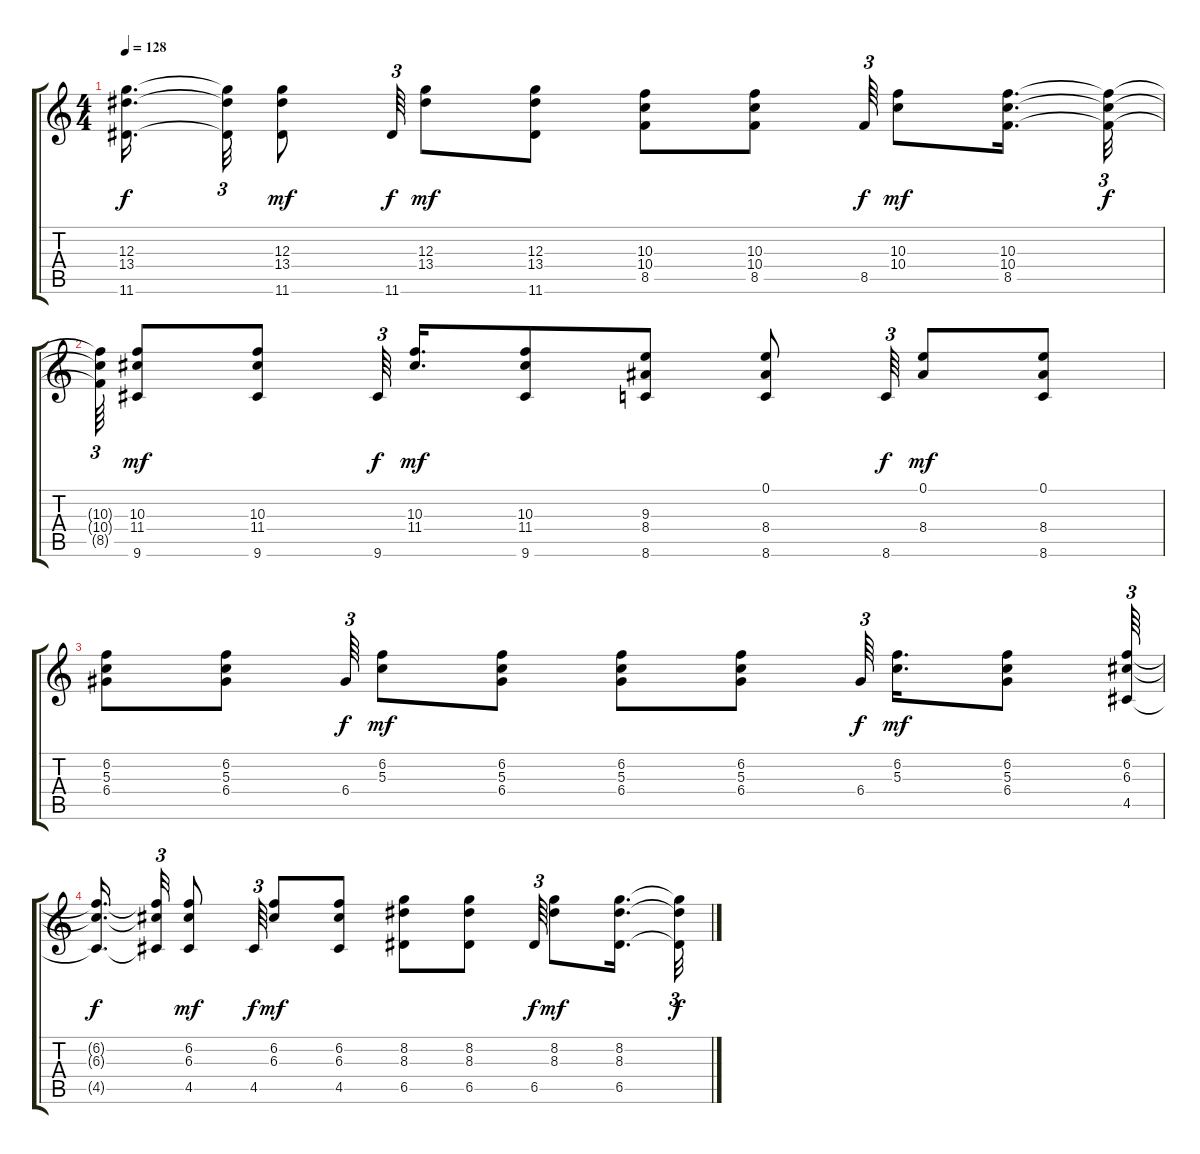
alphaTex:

\track "" {instrument acousticguitarsteel}
\staff {score tabs}
\tuning (E4 B3 G3 D3 A2 E2) {hide}
\ts (4 4)
\tempo 128
\clef g2
\ks c
(12.3{t} 13.4{t} 11.6{t}).16{d dy f beam splitsecondary} (12.3{t} 13.4{t} 11.6{t}).32{tu (3 2)} (12.3 13.4 11.6).8{dy mf} 11.6.64{tu (3 2) dy f} (12.3 13.4).8{dy mf} (12.3 13.4 11.6).8 (10.3 10.4 8.5).8 (10.3 10.4 8.5).8 8.5.64{tu (3 2) dy f} (10.3 10.4).8{dy mf} (10.3 10.4 8.5).16{d} (10.3{t} 10.4{t} 8.5{t}).32{tu (3 2) dy f} |
(10.3{t} 10.4{t} 8.5{t}).64{tu (3 2)} (10.3 11.4 9.6).8{dy mf} (10.3 11.4 9.6).8 9.6.64{tu (3 2) dy f beam splitsecondary} (10.3 11.4).16{d dy mf} (10.3 11.4 9.6).8 (9.3 8.4 8.6).8 (0.1 8.4 8.6).8 8.6.64{tu (3 2) dy f} (0.1 8.4).8{dy mf} (0.1 8.4 8.6).8 |
(6.2 5.3 6.4).8 (6.2 5.3 6.4).8 6.4.64{tu (3 2) dy f} (6.2 5.3).8{dy mf} (6.2 5.3 6.4).8 (6.2 5.3 6.4).8 (6.2 5.3 6.4).8 6.4.64{tu (3 2) dy f beam splitsecondary} (6.2 5.3).16{d dy mf} (6.2 5.3 6.4).8 (6.2 6.3 4.5).64{tu (3 2)} |
(6.2{t} 6.3{t} 4.5{t}).16{d dy f beam splitsecondary} (6.2{t} 6.3{t} 4.5{t}).32{tu (3 2)} (6.2 6.3 4.5).8{dy mf} 4.5.64{tu (3 2) dy f} (6.2 6.3).8{dy mf} (6.2 6.3 4.5).8 (8.2 8.3 6.5).8 (8.2 8.3 6.5).8 6.5.64{tu (3 2) dy f} (8.2 8.3).8{dy mf} (8.2 8.3 6.5).16{d} (8.2{t} 8.3{t} 6.5{t}).32{tu (3 2) dy f}
